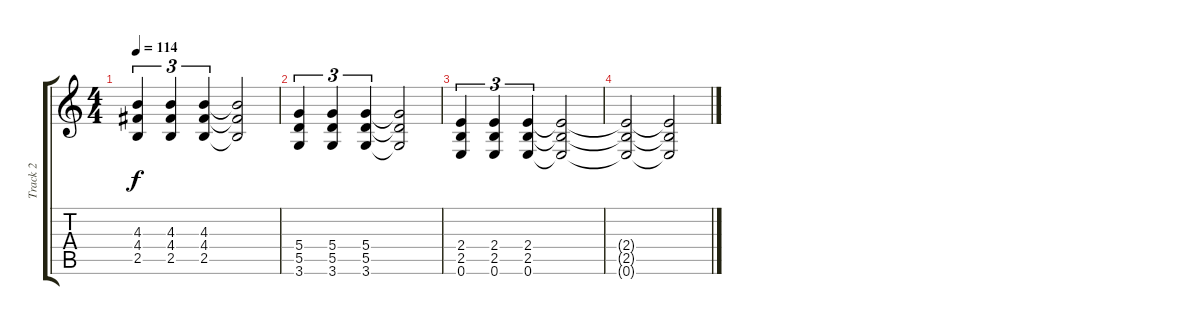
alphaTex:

\track ("Track 2" "Track 2") {instrument distortionguitar}
\staff {score tabs}
\tuning (E4 B3 G3 D3 A2 E2) {hide}
\ts (4 4)
\tempo 114
\clef g2
\ks c
(4.3 4.4 2.5).4{tu (3 2) dy f} (4.3 4.4 2.5).4{tu (3 2)} (4.3 4.4 2.5).4{tu (3 2)} (4.3{t} 4.4{t} 2.5{t}).2 |
(5.4 5.5 3.6).4{tu (3 2)} (5.4 5.5 3.6).4{tu (3 2)} (5.4 5.5 3.6).4{tu (3 2)} (5.4{t} 5.5{t} 3.6{t}).2 |
(2.4 2.5 0.6).4{tu (3 2)} (2.4 2.5 0.6).4{tu (3 2)} (2.4 2.5 0.6).4{tu (3 2)} (2.4{t} 2.5{t} 0.6{t}).2 |
(2.4{t} 2.5{t} 0.6{t}).2 (2.4{t} 2.5{t} 0.6{t}).2
